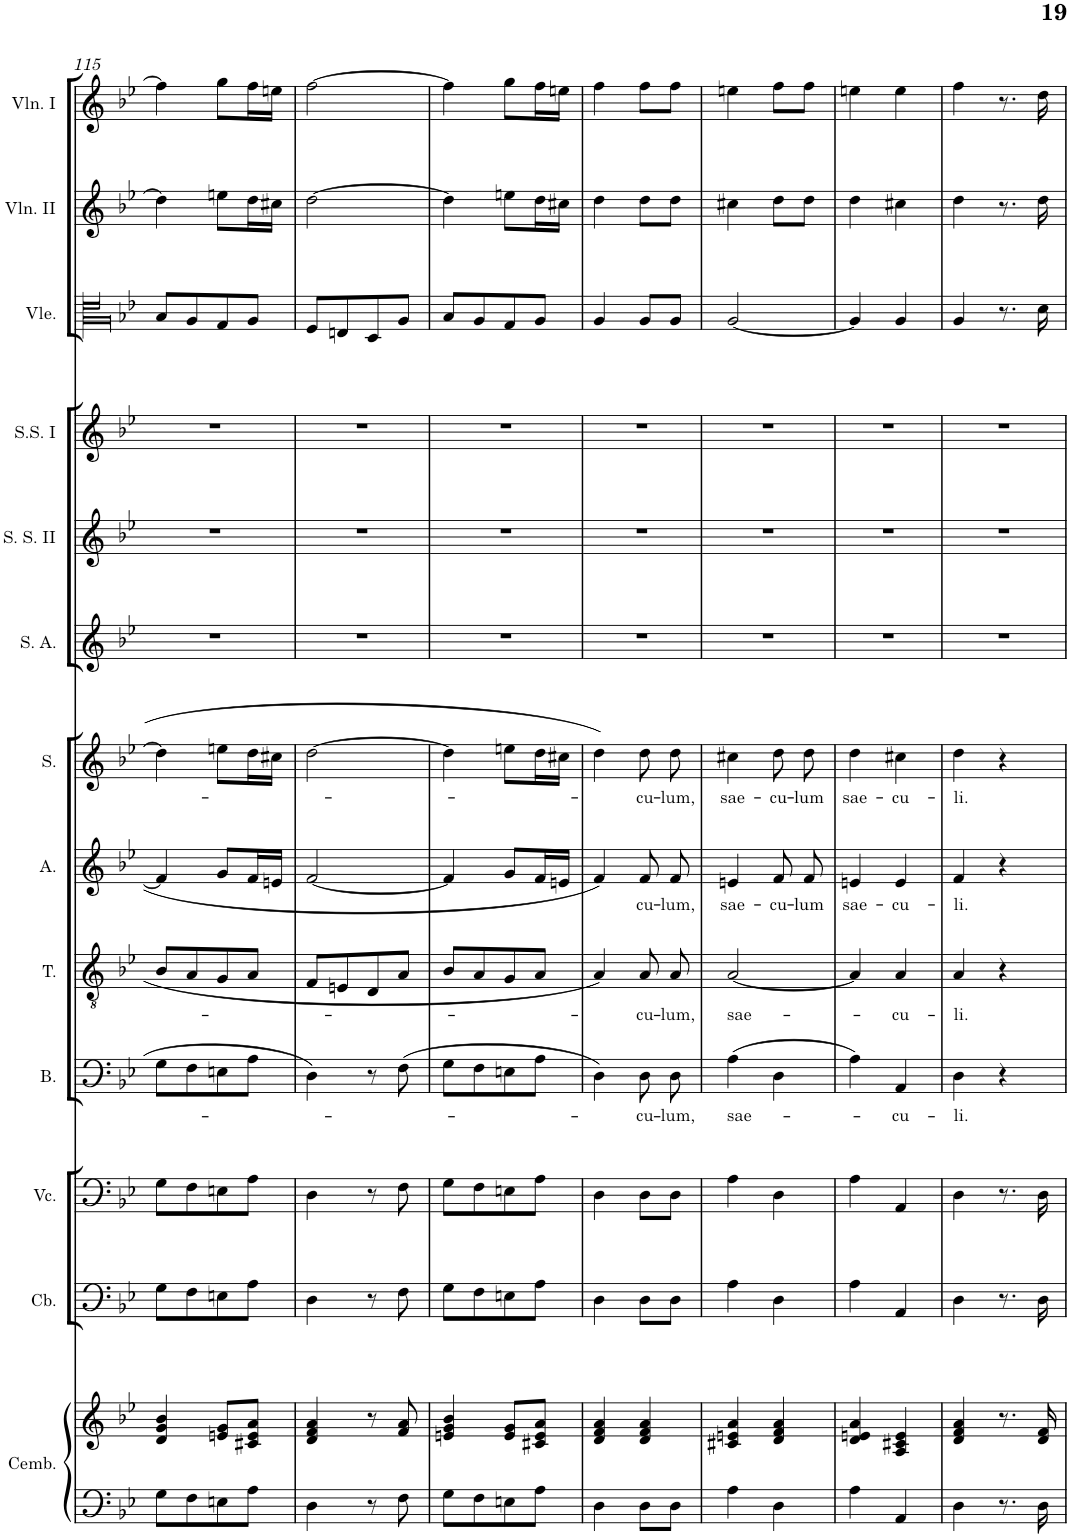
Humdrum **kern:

**kern	**kern	**kern	**kern	**kern	**text	**kern	**text	**kern	**text	**kern	**text	**kern	**kern	**kern	**kern	**kern	**kern
*part13	*part13	*part12	*part11	*part10	*part10	*part9	*part9	*part8	*part8	*part7	*part7	*part6	*part5	*part4	*part3	*part2	*part1
*staff14	*staff13	*staff12	*staff11	*staff10	*staff10	*staff9	*staff9	*staff8	*staff8	*staff7	*staff7	*staff6	*staff5	*staff4	*staff3	*staff2	*staff1
*I"Cembalo	*	*I"Contrabassi	*I"Violoncelli	*I"Bassi	*	*I"Tenori	*	*I"Alti	*	*I"Soprani	*	*I"Alti Soli	*I"Soprani Soli II	*I"Soprani Soli I	*I"Viole	*I"Violini II	*I"Violini I
*I'Cemb.	*	*I'Cb.	*I'Vc.	*I'B.	*	*I'T.	*	*I'A.	*	*I'S.	*	*	*I'S. S. II	*I'S.S. I	*I'Vle.	*I'Vln. II	*I'Vln. I
!!LO:PB:g=z
*clefF4	*clefG2	*clefF4	*clefF4	*clefF4	*	*clefGv2	*	*clefG2	*	*clefG2	*	*clefG2	*clefG2	*clefG2	*clefC3	*clefG2	*clefG2
*	*	*Trd7c12	*	*	*	*	*	*	*	*	*	*	*	*	*	*	*
*k[b-e-]	*k[b-e-]	*k[b-e-]	*k[b-e-]	*k[b-e-]	*	*k[b-e-]	*	*k[b-e-]	*	*k[b-e-]	*	*k[b-e-]	*k[b-e-]	*k[b-e-]	*k[b-e-]	*k[b-e-]	*k[b-e-]
*M2/4	*M2/4	*M2/4	*M2/4	*M2/4	*	*M2/4	*	*M2/4	*	*M2/4	*	*M2/4	*M2/4	*M2/4	*M2/4	*M2/4	*M2/4
=115	=115	=115	=115	=115	=115	=115	=115	=115	=115	=115	=115	=115	=115	=115	=115	=115	=115
8G\L	4d/ 4g/ 4b-/	8G\L	8G\L	8G\L	.	8B-/L	.	4f/]	.	4dd\]	.	2r	2r	2r	8B-/L	4dd\]	4ff\]
8F\	.	8F\	8F\	8F\	.	8A/	.	.	.	.	.	.	.	.	8A/	.	.
8En\	8en/ 8g/L	8En\	8En\	8En\	.	8G/	.	8g/L	.	8een\L	.	.	.	.	8G/	8een\L	8gg\L
8A\J	8c#X/ 8e/ 8a/J	8A\J	8A\J	8A\J	.	8A/J	.	16f/L	.	16dd\L	.	.	.	.	8A/J	16dd\L	16ff\L
.	.	.	.	.	.	.	.	16en/JJ	.	16cc#X\JJ	.	.	.	.	.	16cc#X\JJ	16een\JJ
=116	=116	=116	=116	=116	=116	=116	=116	=116	=116	=116	=116	=116	=116	=116	=116	=116	=116
4D\	4d/ 4f/ 4a/	4D\	4D\	4D\	.	8F/L	.	[2f/	.	[2dd\	.	2r	2r	2r	8F/L	[2dd\	[2ff\
.	.	.	.	.	.	8En/	.	.	.	.	.	.	.	.	8En/	.	.
8r	8r	8r	8r	8r	.	8D/	.	.	.	.	.	.	.	.	8D/	.	.
8F\	8f/ 8a/	8F\	8F\	(8F\	.	8A/J	.	.	.	.	.	.	.	.	8A/J	.	.
=117	=117	=117	=117	=117	=117	=117	=117	=117	=117	=117	=117	=117	=117	=117	=117	=117	=117
8G\L	4en/ 4g/ 4b-/	8G\L	8G\L	8G\L	.	8B-/L	.	4f/]	.	4dd\]	.	2r	2r	2r	8B-/L	4dd\]	4ff\]
8F\	.	8F\	8F\	8F\	.	8A/	.	.	.	.	.	.	.	.	8A/	.	.
8En\	8e/ 8g/L	8En\	8En\	8En\	.	8G/	.	8g/L	.	8een\L	.	.	.	.	8G/	8een\L	8gg\L
8A\J	8c#X/ 8e/ 8a/J	8A\J	8A\J	8A\J	.	8A/J	.	16f/L	.	16dd\L	.	.	.	.	8A/J	16dd\L	16ff\L
.	.	.	.	.	.	.	.	16en/JJ	.	16cc#X\JJ	.	.	.	.	.	16cc#X\JJ	16een\JJ
=118	=118	=118	=118	=118	=118	=118	=118	=118	=118	=118	=118	=118	=118	=118	=118	=118	=118
4D\	4d/ 4f/ 4a/	4D\	4D\	4D\)	.	4A/	.	4f/	.	4dd\	.	2r	2r	2r	4A/	4dd\	4ff\
!	!	!	!	!	!LO:LY:b	!	!LO:LY:b	!	!LO:LY:b	!	!LO:LY:b	!	!	!	!	!	!
8D\L	4d/ 4f/ 4a/	8D\L	8D\L	8D\	cu-	8A/	cu-	8f/	cu-	8dd\	cu-	.	.	.	8A/L	8dd\L	8ff\L
!	!	!	!	!	!LO:LY:b	!	!LO:LY:b	!	!LO:LY:b	!	!LO:LY:b	!	!	!	!	!	!
8D\J	.	8D\J	8D\J	8D\	-lum,	8A/	-lum,	8f/	-lum,	8dd\	-lum,	.	.	.	8A/J	8dd\J	8ff\J
=119	=119	=119	=119	=119	=119	=119	=119	=119	=119	=119	=119	=119	=119	=119	=119	=119	=119
!	!	!	!	!	!LO:LY:b	!	!LO:LY:b	!	!LO:LY:b	!	!LO:LY:b	!	!	!	!	!	!
4A\	4c#X/ 4en/ 4a/	4A\	4A\	(4A\	sae-	[2A/	sae-	4en/	sae-	4cc#X\	sae-	2r	2r	2r	[2A/	4cc#X\	4een\
!	!	!	!	!	!	!	!	!	!LO:LY:b	!	!LO:LY:b	!	!	!	!	!	!
4D\	4d/ 4f/ 4a/	4D\	4D\	4D\	.	.	.	8f/	-cu-	8dd\	-cu-	.	.	.	.	8dd\L	8ff\L
!	!	!	!	!	!	!	!	!	!LO:LY:b	!	!LO:LY:b	!	!	!	!	!	!
.	.	.	.	.	.	.	.	8f/	-lum	8dd\	-lum	.	.	.	.	8dd\J	8ff\J
=120	=120	=120	=120	=120	=120	=120	=120	=120	=120	=120	=120	=120	=120	=120	=120	=120	=120
!	!	!	!	!	!	!	!	!	!LO:LY:b	!	!LO:LY:b	!	!	!	!	!	!
4A\	4d/ 4en/ 4a/	4A\	4A\	4A\)	.	4A/]	.	4en/	sae-	4dd\	sae-	2r	2r	2r	4A/]	4dd\	4een\
!	!	!	!	!	!LO:LY:b	!	!LO:LY:b	!	!LO:LY:b	!	!LO:LY:b	!	!	!	!	!	!
4AA/	4A/ 4c#X/ 4e/	4AA/	4AA/	4AA/	-cu-	4A/	-cu-	4e/	-cu-	4cc#X\	-cu-	.	.	.	4A/	4cc#X\	4ee\
=121	=121	=121	=121	=121	=121	=121	=121	=121	=121	=121	=121	=121	=121	=121	=121	=121	=121
!	!	!	!	!	!LO:LY:b	!	!LO:LY:b	!	!LO:LY:b	!	!LO:LY:b	!	!	!	!	!	!
4D\	4d/ 4f/ 4a/	4D\	4D\	4D\	-li.	4A/	-li.	4f/	-li.	4dd\	-li.	2r	2r	2r	4A/	4dd\	4ff\
8.r	8.r	8.r	8.r	4r	.	4r	.	4r	.	4r	.	.	.	.	8.r	8.r	8.r
16D\	16d/ 16f/	16D\	16D\	.	.	.	.	.	.	.	.	.	.	.	16d\	16dd\	16dd\
=	=	=	=	=	=	=	=	=	=	=	=	=	=	=	=	=	=
*-	*-	*-	*-	*-	*-	*-	*-	*-	*-	*-	*-	*-	*-	*-	*-	*-	*-
